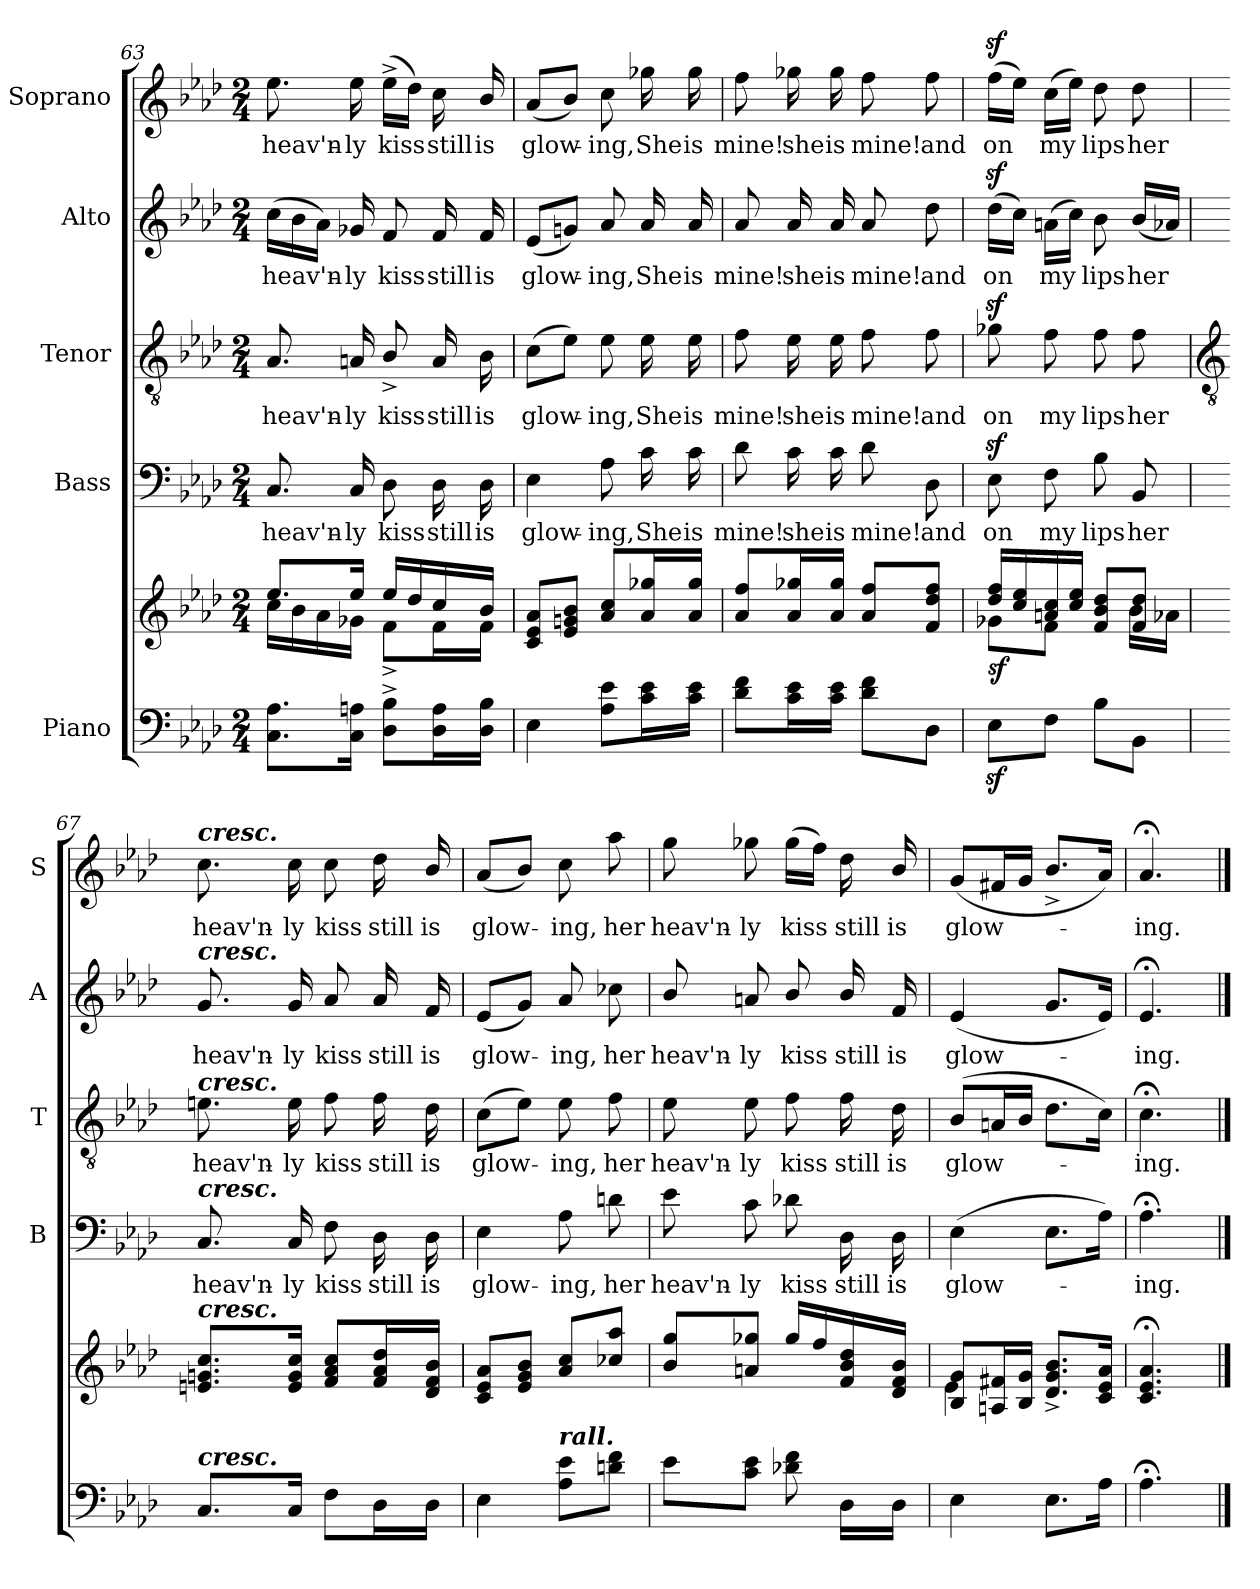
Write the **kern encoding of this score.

**kern	**kern	**dynam	**kern	**text	**kern	**text	**kern	**text	**kern	**text
*part5	*part5	*part5	*part4	*part4	*part3	*part3	*part2	*part2	*part1	*part1
*staff6	*staff5	*staff5/6	*staff4	*staff4	*staff3	*staff3	*staff2	*staff2	*staff1	*staff1
*I"Piano	*	*	*I"Bass	*	*I"Tenor	*	*I"Alto	*	*I"Soprano	*
*	*	*	*I'B	*	*I'T	*	*I'A	*	*I'S	*
!!LO:LB:g=z
*clefF4	*clefG2	*	*clefF4	*	*clefGv2	*	*clefG2	*	*clefG2	*
*k[b-e-a-d-]	*k[b-e-a-d-]	*	*k[b-e-a-d-]	*	*k[b-e-a-d-]	*	*k[b-e-a-d-]	*	*k[b-e-a-d-]	*
*A-:	*A-:	*	*A-:	*	*A-:	*	*A-:	*	*A-:	*
*M2/4	*M2/4	*	*M2/4	*	*M2/4	*	*M2/4	*	*M2/4	*
=63	=63	=63	=63	=63	=63	=63	=63	=63	=63	=63
*	*^	*	*	*	*	*	*	*	*	*
!	!	!	!	!	!LO:LY:b	!	!LO:LY:b	!	!LO:LY:b	!	!LO:LY:b
8.C 8.A-L	8.ee-/L	16cc\LL	.	8.C	heav'n-	8.A-	heav'n-	(>16ccLL	heav'n-	8.ee-	heav'n-
.	.	16b-\	.	.	.	.	.	16b-	.	.	.
.	.	16a-\	.	.	.	.	.	16a-JJ)	.	.	.
!	!	!	!	!	!LO:LY:b	!	!LO:LY:b	!	!LO:LY:b	!	!LO:LY:b
16C 16AnJ	16ee-/J	16g-X\JJ	.	16C	-ly	16An	-ly	16g-X	ly	16ee-	-ly
!	!	!	!	!	!LO:LY:b	!	!LO:LY:b	!	!LO:LY:b	!	!LO:LY:b
8D-^ 8B-^L	16ee-/LL	8f^\L	.	8D-	kiss	8B-^/	kiss	8f	kiss	(>16ee-^LL	kiss
.	16dd-/	.	.	.	.	.	.	.	.	16dd-JJ)	.
!	!	!	!	!	!LO:LY:b	!	!LO:LY:b	!	!LO:LY:b	!	!LO:LY:b
16D- 16AL	16cc/	16f\L	.	16D-	still	16A	still	16f	still	16cc	still
!	!	!	!	!	!LO:LY:b	!	!LO:LY:b	!	!LO:LY:b	!	!LO:LY:b
16D- 16B-JJ	16b-/JJ	16f\JJ	.	16D-	is	16B-	is	16f	is	16b-/	is
=64	=64	=64	=64	=64	=64	=64	=64	=64	=64	=64	=64
!	!	!LO:N:vis=1	!	!	!LO:LY:b	!	!LO:LY:b	!	!LO:LY:b	!	!LO:LY:b
4E-	8c 8e- 8a-L	2ryy	.	4E-	glow-	(>8cL	glow-	(<8e-L	glow-	(<8a-L	glow-
.	8e- 8gn 8b-J	.	.	.	.	8e-J)	.	8gnJ)	.	8b-J)	.
!	!	!	!	!	!LO:LY:b	!	!LO:LY:b	!	!LO:LY:b	!	!LO:LY:b
8A- 8e-L	8a- 8ccL	.	.	8A-	-ing,	8e-	ing,	8a-	ing,	8cc	ing,
!	!	!	!	!	!LO:LY:b	!	!LO:LY:b	!	!LO:LY:b	!	!LO:LY:b
16c 16e-L	16a- 16gg-XL	.	.	16c	She	16e-	She	16a-	She	16gg-X	She
!	!	!	!	!	!LO:LY:b	!	!LO:LY:b	!	!LO:LY:b	!	!LO:LY:b
16c 16e-JJ	16a- 16gg-JJ	.	.	16c	is	16e-	is	16a-	is	16gg-	is
=65	=65	=65	=65	=65	=65	=65	=65	=65	=65	=65	=65
!	!	!LO:N:vis=1	!	!	!LO:LY:b	!	!LO:LY:b	!	!LO:LY:b	!	!LO:LY:b
8d- 8fL	8a- 8ffL	2ryy	.	8d-	mine!	8f	mine!	8a-	mine!	8ff	mine!
!	!	!	!	!	!LO:LY:b	!	!LO:LY:b	!	!LO:LY:b	!	!LO:LY:b
16c 16e-L	16a- 16gg-XL	.	.	16c	she	16e-	she	16a-	she	16gg-X	she
!	!	!	!	!	!LO:LY:b	!	!LO:LY:b	!	!LO:LY:b	!	!LO:LY:b
16c 16e-JJ	16a- 16gg-JJ	.	.	16c	is	16e-	is	16a-	is	16gg-	is
!	!	!	!	!	!LO:LY:b	!	!LO:LY:b	!	!LO:LY:b	!	!LO:LY:b
8d- 8fL	8a- 8ffL	.	.	8d-	mine!	8f	mine!	8a-	mine!	8ff	mine!
!	!	!	!	!	!LO:LY:b	!	!LO:LY:b	!	!LO:LY:b	!	!LO:LY:b
8D-J	8f 8dd- 8ffJ	.	.	8D-	and	8f	and	8dd-	and	8ff	and
=66	=66	=66	=66	=66	=66	=66	=66	=66	=66	=66	=66
!	!	!	!LO:DY:b	!	!LO:LY:b	!	!LO:LY:b	!	!LO:LY:b	!	!LO:LY:b
8E-z<L	16dd-/ 16ff/LL	8g-X\L	sf	8E-z<	on	8g-Xz<	on	(>16dd-z<LL	on	(>16ffz<LL	on
.	16cc/ 16ee-/	.	.	.	.	.	.	16ccJJ)	.	16ee-JJ)	.
!	!	!	!	!	!LO:LY:b	!	!LO:LY:b	!	!LO:LY:b	!	!LO:LY:b
8FJ	16an/ 16cc/	8f\J	.	8F	my	8f	my	(>16anLL	my	(>16ccLL	my
.	16cc/ 16ee-/JJ	.	.	.	.	.	.	16ccJJ)	.	16ee-JJ)	.
!	!	!	!	!	!LO:LY:b	!	!LO:LY:b	!	!LO:LY:b	!	!LO:LY:b
8B-L	8f 8b- 8dd-L	8ryy	.	8B-	lips	8f	lips	8b-	lips	8dd-	lips
!	!	!	!	!	!LO:LY:b	!	!LO:LY:b	!	!LO:LY:b	!	!LO:LY:b
8BB-J	8f 8dd-J	16b-LL	.	8BB-	her	8f	her	(<16b-LL	her	8dd-	her
.	.	16a-XJJ	.	.	.	.	.	16a-XJJ)	.	.	.
!!LO:LB:g=z
=67	=67	=67	=67	=67	=67	=67	=67	=67	=67	=67	=67
*	*	*	*	*	*	*clefGv2	*	*	*	*	*
!	!	!	!	!	!	!	!	!	!	!LO:TX:a:Bi:t=cresc.	!
!	!	!	!	!	!	!	!	!LO:TX:a:Bi:t=cresc.	!	!	!
!	!	!	!	!	!	!LO:TX:a:Bi:t=cresc.	!	!	!	!	!
!	!	!	!	!LO:TX:a:Bi:t=cresc.	!	!	!	!	!	!	!
!	!LO:TX:a:Bi:t=cresc.	!	!	!	!	!	!	!	!	!	!
!LO:TX:a:Bi:t=cresc.	!	!	!	!	!	!	!	!	!	!	!
!	!	!LO:N:vis=1	!	!	!LO:LY:b	!	!LO:LY:b	!	!LO:LY:b	!	!LO:LY:b
8.CL	8.en 8.gn 8.ccL	2ryy	.	8.C	heav'n-	8.en	heav'n-	8.g	heav'n-	8.cc	heav'n-
!	!	!	!	!	!LO:LY:b	!	!LO:LY:b	!	!LO:LY:b	!	!LO:LY:b
16CJ	16e 16g 16ccJ	.	.	16C	-ly	16e	-ly	16g	-ly	16cc	-ly
!	!	!	!	!	!LO:LY:b	!	!LO:LY:b	!	!LO:LY:b	!	!LO:LY:b
8FL	8f 8a- 8ccL	.	.	8F	kiss	8f	kiss	8a-	kiss	8cc	kiss
!	!	!	!	!	!LO:LY:b	!	!LO:LY:b	!	!LO:LY:b	!	!LO:LY:b
16D-L	16f 16a- 16dd-L	.	.	16D-	still	16f	still	16a-	still	16dd-	still
!	!	!	!	!	!LO:LY:b	!	!LO:LY:b	!	!LO:LY:b	!	!LO:LY:b
16D-JJ	16d- 16f 16b-JJ	.	.	16D-	is	16d-	is	16f	is	16b-/	is
=68	=68	=68	=68	=68	=68	=68	=68	=68	=68	=68	=68
!	!	!LO:N:vis=1	!	!	!LO:LY:b	!	!LO:LY:b	!	!LO:LY:b	!	!LO:LY:b
4E-	8c 8e- 8a-L	2ryy	.	4E-	glow-	(>8cL	glow-	(<8e-L	glow-	(<8a-L	glow-
.	8e- 8g 8b-J	.	.	.	.	8e-J)	.	8gJ)	.	8b-J)	.
!	!LO:TX:b:Bi:t=rall.	!	!	!	!	!	!	!	!	!	!
!	!	!	!	!	!LO:LY:b	!	!LO:LY:b	!	!LO:LY:b	!	!LO:LY:b
8A- 8e-L	8a- 8ccL	.	.	8A-	-ing,	8e-	ing,	8a-	ing,	8cc	ing,
!	!	!	!	!	!LO:LY:b	!	!LO:LY:b	!	!LO:LY:b	!	!LO:LY:b
8dn 8fJ	8cc-X 8aa-J	.	.	8dn	her	8f	her	8cc-X	her	8aa-	her
=69	=69	=69	=69	=69	=69	=69	=69	=69	=69	=69	=69
!	!	!LO:N:vis=1	!	!	!LO:LY:b	!	!LO:LY:b	!	!LO:LY:b	!	!LO:LY:b
8e-L	8b- 8ggL	2ryy	.	8e-	heav'n-	8e-	heav'n-	8b-/	heav'n-	8gg	heav'n-
!	!	!	!	!	!LO:LY:b	!	!LO:LY:b	!	!LO:LY:b	!	!LO:LY:b
8c 8e-J	8an 8gg-XJ	.	.	8c	-ly	8e-	-ly	8an	-ly	8gg-X	-ly
!	!	!	!	!	!LO:LY:b	!	!LO:LY:b	!	!LO:LY:b	!	!LO:LY:b
8d-X 8f	16gg-LL	.	.	8d-X	kiss	8f	kiss	8b-/	kiss	(>16gg-LL	kiss
.	16ff	.	.	.	.	.	.	.	.	16ffJJ)	.
!	!	!	!	!	!LO:LY:b	!	!LO:LY:b	!	!LO:LY:b	!	!LO:LY:b
16D-LL	16f 16b- 16dd-	.	.	16D-	still	16f	still	16b-/	still	16dd-	still
!	!	!	!	!	!LO:LY:b	!	!LO:LY:b	!	!LO:LY:b	!	!LO:LY:b
16D-JJ	16d- 16f 16b-JJ	.	.	16D-	is	16d-	is	16f	is	16b-/	is
=70	=70	=70	=70	=70	=70	=70	=70	=70	=70	=70	=70
!	!	!	!	!	!LO:LY:b	!	!LO:LY:b	!	!LO:LY:b	!	!LO:LY:b
4E-	8B- 8gL	4e-\	.	(>4E-	glow-	(<8B-L	glow-	(<4e-	glow-	(<8gL	glow-
.	16An 16f#XL	.	.	.	.	16AnL	.	.	.	16f#XL	.
.	16B- 16gJJ	.	.	.	.	16B-JJ	.	.	.	16gJJ	.
8.E-L	8.d-^ 8.g^ 8.b-^L	4ryy	.	8.E-L	.	8.d-L	.	8.gL	.	8.b-^L	.
16A-J	16c 16e- 16a-J	.	.	16A-J)	.	16cJ)	.	16e-J)	.	16a-J)	.
=71	=71	=71	=71	=71	=71	=71	=71	=71	=71	=71	=71
!	!	!	!	!	!LO:LY:b	!	!LO:LY:b	!	!LO:LY:b	!	!LO:LY:b
4.A-;<	4.c;< 4.e-;< 4.a-;<	4.ryy	.	4.A-;<	ing.	4.c;<	ing.	4.e-;<	ing.	4.a-;<	ing.
*	*v	*v	*	*	*	*	*	*	*	*	*
==	==	==	==	==	==	==	==	==	==	==
*-	*-	*-	*-	*-	*-	*-	*-	*-	*-	*-
